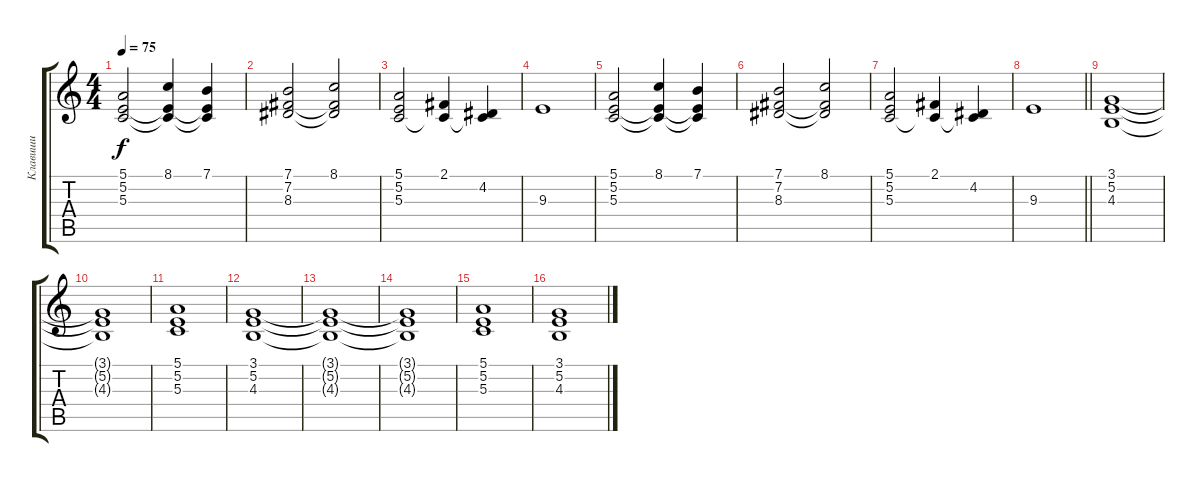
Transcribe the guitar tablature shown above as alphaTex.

\track ("Клавиши" "Клавиши") {instrument pad8sweep}
\staff {score tabs}
\tuning (E4 B3 G3 D3 A2 E2) {hide}
\ts (4 4)
\tempo 75
\clef g2
\ks c
(5.1 5.2 5.3).2{dy f} (8.1 5.2{t} 5.3{t}).4 (7.1 5.2{t} 5.3{t}).4 |
(7.1 7.2 8.3).2 (8.1 7.2{t} 8.3{t}).2 |
(5.1 5.2 5.3).2 (2.1 5.3{t}).4 (4.2 5.3{t}).4 |
9.3.1 |
(5.1 5.2 5.3).2 (8.1 5.2{t} 5.3{t}).4 (7.1 5.2{t} 5.3{t}).4 |
(7.1 7.2 8.3).2 (8.1 7.2{t} 8.3{t}).2 |
(5.1 5.2 5.3).2 (2.1 5.3{t}).4 (4.2 5.3{t}).4 |
\barLineRight lightlight
9.3.1 |
(3.1 5.2 4.3).1 |
(3.1{t} 5.2{t} 4.3{t}).1 |
(5.1 5.2 5.3).1 |
(3.1 5.2 4.3).1 |
(3.1{t} 5.2{t} 4.3{t}).1 |
(3.1{t} 5.2{t} 4.3{t}).1 |
(5.1 5.2 5.3).1 |
(3.1 5.2 4.3).1
